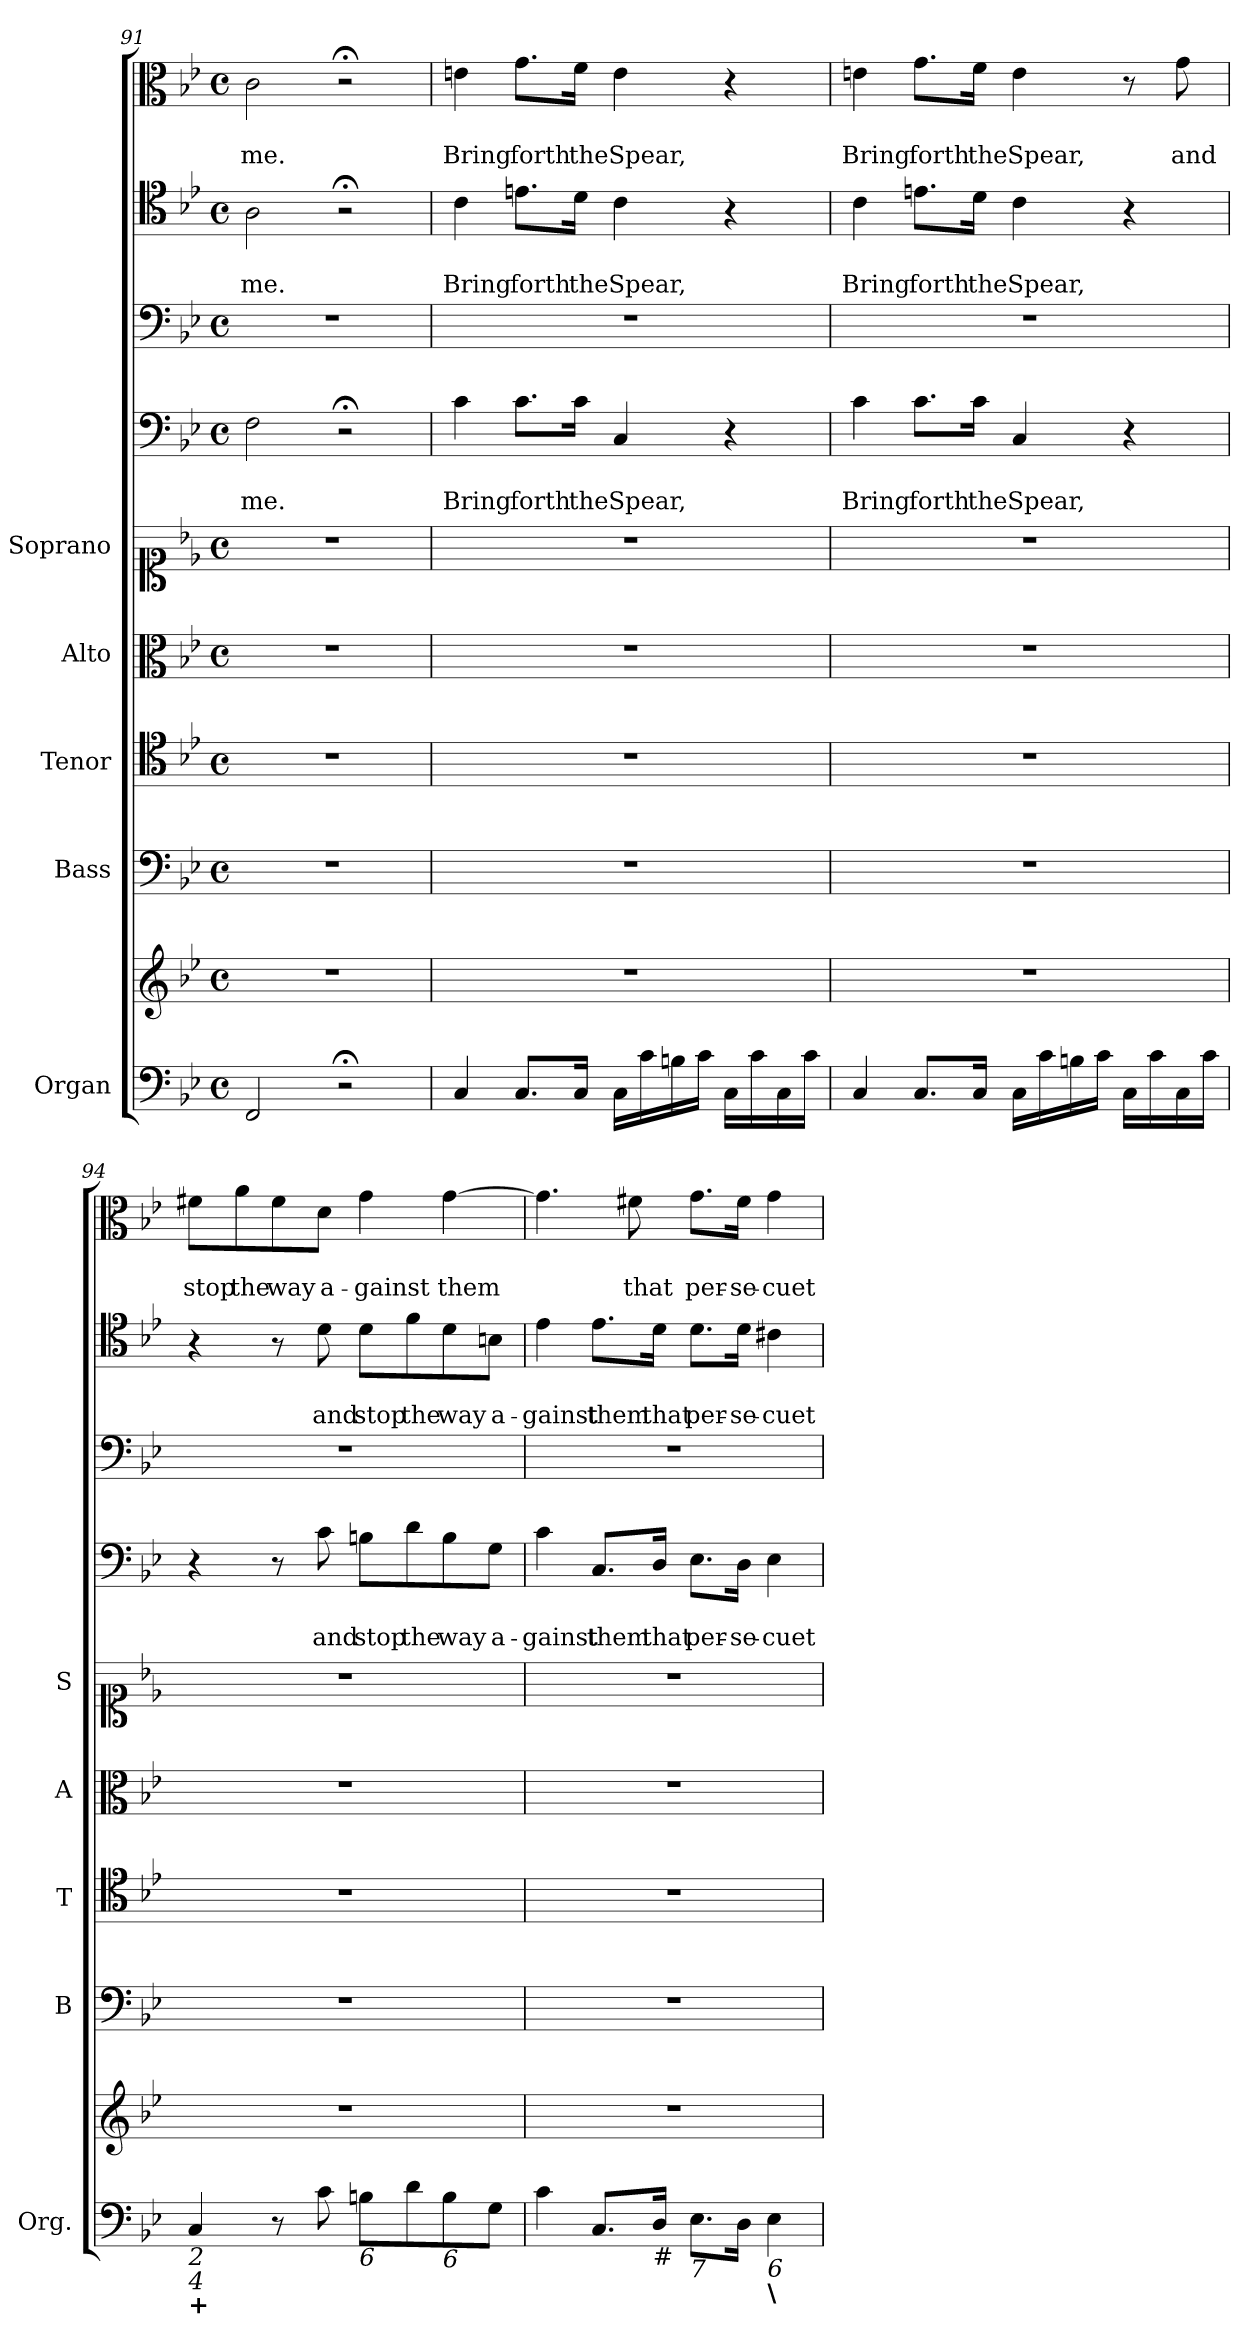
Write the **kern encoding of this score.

**kern	**kern	**kern	**kern	**kern	**kern	**kern	**text	**text	**kern	**kern	**text	**text	**kern	**text	**text
*part9	*part9	*part8	*part7	*part6	*part5	*part4	*part4	*part4	*part3	*part2	*part2	*part2	*part1	*part1	*part1
*staff10	*staff9	*staff8	*staff7	*staff6	*staff5	*staff4	*staff4	*staff4	*staff3	*staff2	*staff2	*staff2	*staff1	*staff1	*staff1
*I"Organ	*	*I"Bass	*I"Tenor	*I"Alto	*I"Soprano	*	*	*	*	*	*	*	*	*	*
*I'Org.	*	*I'B	*I'T	*I'A	*I'S	*	*	*	*	*	*	*	*	*	*
*clefF4	*clefG2	*clefF4	*clefC4	*clefC3	*clefC1	*clefF4	*	*	*clefF4	*clefC4	*	*	*clefC3	*	*
*k[b-e-]	*k[b-e-]	*k[b-e-]	*k[b-e-]	*k[b-e-]	*k[b-e-]	*k[b-e-]	*	*	*k[b-e-]	*k[b-e-]	*	*	*k[b-e-]	*	*
*g:	*g:	*g:	*g:	*g:	*g:	*g:	*	*	*g:	*g:	*	*	*g:	*	*
*M4/4	*M4/4	*M4/4	*M4/4	*M4/4	*M4/4	*M4/4	*	*	*M4/4	*M4/4	*	*	*M4/4	*	*
*met(c)	*met(c)	*met(c)	*met(c)	*met(c)	*met(c)	*met(c)	*	*	*met(c)	*met(c)	*	*	*met(c)	*	*
=91	=91	=91	=91	=91	=91	=91	=91	=91	=91	=91	=91	=91	=91	=91	=91
!	!	!	!	!	!	!	!	!LO:LY:b	!	!	!	!LO:LY:b	!	!	!LO:LY:b
2FF/	1r	1r	1r	1r	1r	2F\	.	me.	1r	2A\	.	me.	2c\	.	me.
2r;<	.	.	.	.	.	2r;<	.	.	.	2r;<	.	.	2r;<	.	.
=92	=92	=92	=92	=92	=92	=92	=92	=92	=92	=92	=92	=92	=92	=92	=92
!	!	!	!	!	!	!	!	!LO:LY:b	!	!	!	!LO:LY:b	!	!	!LO:LY:b
4C/	1r	1r	1r	1r	1r	4c\	.	Bring	1r	4c\	.	Bring	4en\	.	Bring
!	!	!	!	!	!	!	!	!LO:LY:b	!	!	!	!LO:LY:b	!	!	!LO:LY:b
8.C/L	.	.	.	.	.	8.c\L	.	forth	.	8.en\L	.	forth	8.g\L	.	forth
!	!	!	!	!	!	!	!	!LO:LY:b	!	!	!	!LO:LY:b	!	!	!LO:LY:b
16C/Jk	.	.	.	.	.	16c\Jk	.	the	.	16d\Jk	.	the	16f\Jk	.	the
!	!	!	!	!	!	!	!	!LO:LY:b	!	!	!	!LO:LY:b	!	!	!LO:LY:b
16C\LL	.	.	.	.	.	4C/	.	Spear,	.	4c\	.	Spear,	4e\	.	Spear,
16c\	.	.	.	.	.	.	.	.	.	.	.	.	.	.	.
16Bn\	.	.	.	.	.	.	.	.	.	.	.	.	.	.	.
16c\JJ	.	.	.	.	.	.	.	.	.	.	.	.	.	.	.
16C\LL	.	.	.	.	.	4r	.	.	.	4r	.	.	4r	.	.
16c\	.	.	.	.	.	.	.	.	.	.	.	.	.	.	.
16C\	.	.	.	.	.	.	.	.	.	.	.	.	.	.	.
16c\JJ	.	.	.	.	.	.	.	.	.	.	.	.	.	.	.
!!LO:LB:g=z
=93	=93	=93	=93	=93	=93	=93	=93	=93	=93	=93	=93	=93	=93	=93	=93
!	!	!	!	!	!	!	!	!LO:LY:b	!	!	!	!LO:LY:b	!	!	!LO:LY:b
4C/	1r	1r	1r	1r	1r	4c\	.	Bring	1r	4c\	.	Bring	4en\	.	Bring
!	!	!	!	!	!	!	!	!LO:LY:b	!	!	!	!LO:LY:b	!	!	!LO:LY:b
8.C/L	.	.	.	.	.	8.c\L	.	forth	.	8.en\L	.	forth	8.g\L	.	forth
!	!	!	!	!	!	!	!	!LO:LY:b	!	!	!	!LO:LY:b	!	!	!LO:LY:b
16C/Jk	.	.	.	.	.	16c\Jk	.	the	.	16d\Jk	.	the	16f\Jk	.	the
!	!	!	!	!	!	!	!	!LO:LY:b	!	!	!	!LO:LY:b	!	!	!LO:LY:b
16C\LL	.	.	.	.	.	4C/	.	Spear,	.	4c\	.	Spear,	4e\	.	Spear,
16c\	.	.	.	.	.	.	.	.	.	.	.	.	.	.	.
16Bn\	.	.	.	.	.	.	.	.	.	.	.	.	.	.	.
16c\JJ	.	.	.	.	.	.	.	.	.	.	.	.	.	.	.
16C\LL	.	.	.	.	.	4r	.	.	.	4r	.	.	8r	.	.
16c\	.	.	.	.	.	.	.	.	.	.	.	.	.	.	.
!	!	!	!	!	!	!	!	!	!	!	!	!	!	!	!LO:LY:b
16C\	.	.	.	.	.	.	.	.	.	.	.	.	8g\	.	and
16c\JJ	.	.	.	.	.	.	.	.	.	.	.	.	.	.	.
=94	=94	=94	=94	=94	=94	=94	=94	=94	=94	=94	=94	=94	=94	=94	=94
!LO:TX:b:i:t=2	!	!	!	!	!	!	!	!	!	!	!	!	!	!	!
!LO:TX:b:i:t=4	!	!	!	!	!	!	!	!	!	!	!	!	!	!	!
!LO:TX:b:B:t=+	!	!	!	!	!	!	!	!	!	!	!	!	!	!	!
!	!	!	!	!	!	!	!	!	!	!	!	!	!	!	!LO:LY:b
4C/	1r	1r	1r	1r	1r	4r	.	.	1r	4r	.	.	8f#X\L	.	stop
!	!	!	!	!	!	!	!	!	!	!	!	!	!	!	!LO:LY:b
.	.	.	.	.	.	.	.	.	.	.	.	.	8a\	.	the
!	!	!	!	!	!	!	!	!	!	!	!	!	!	!	!LO:LY:b
8r	.	.	.	.	.	8r	.	.	.	8r	.	.	8f#\	.	way
!	!	!	!	!	!	!	!	!LO:LY:b	!	!	!	!LO:LY:b	!	!	!LO:LY:b
8c\	.	.	.	.	.	8c\	.	and	.	8d\	.	and	8d\J	.	a-
!LO:TX:b:i:t=6	!	!	!	!	!	!	!	!	!	!	!	!	!	!	!
!	!	!	!	!	!	!	!	!LO:LY:b	!	!	!	!LO:LY:b	!	!	!LO:LY:b
8Bn\L	.	.	.	.	.	8Bn\L	.	stop	.	8d\L	.	stop	4g\	.	-gainst
!	!	!	!	!	!	!	!	!LO:LY:b	!	!	!	!LO:LY:b	!	!	!
8d\	.	.	.	.	.	8d\	.	the	.	8f\	.	the	.	.	.
!LO:TX:b:i:t=6	!	!	!	!	!	!	!	!	!	!	!	!	!	!	!
!	!	!	!	!	!	!	!	!LO:LY:b	!	!	!	!LO:LY:b	!	!	!LO:LY:b
8B\	.	.	.	.	.	8B\	.	way	.	8d\	.	way	[4g\	.	them
!	!	!	!	!	!	!	!	!LO:LY:b	!	!	!	!LO:LY:b	!	!	!
8G\J	.	.	.	.	.	8G\J	.	a-	.	8Bn\J	.	a-	.	.	.
=95	=95	=95	=95	=95	=95	=95	=95	=95	=95	=95	=95	=95	=95	=95	=95
!	!	!	!	!	!	!	!	!LO:LY:b	!	!	!	!LO:LY:b	!	!	!
4c\	1r	1r	1r	1r	1r	4c\	.	-gainst	1r	4e-\	.	-gainst	4.g\]	.	.
!	!	!	!	!	!	!	!	!LO:LY:b	!	!	!	!LO:LY:b	!	!	!
8.C/L	.	.	.	.	.	8.C/L	.	them	.	8.e-\L	.	them	.	.	.
!	!	!	!	!	!	!	!	!	!	!	!	!	!	!	!LO:LY:b
.	.	.	.	.	.	.	.	.	.	.	.	.	8f#X\	.	that
!LO:TX:b:t=#	!	!	!	!	!	!	!	!	!	!	!	!	!	!	!
!	!	!	!	!	!	!	!	!LO:LY:b	!	!	!	!LO:LY:b	!	!	!
16D/Jk	.	.	.	.	.	16D/Jk	.	that	.	16d\Jk	.	that	.	.	.
!LO:TX:b:i:t=7	!	!	!	!	!	!	!	!	!	!	!	!	!	!	!
!	!	!	!	!	!	!	!	!LO:LY:b	!	!	!	!LO:LY:b	!	!	!LO:LY:b
8.E-\L	.	.	.	.	.	8.E-\L	.	per-	.	8.d\L	.	per-	8.g\L	.	per-
!	!	!	!	!	!	!	!	!LO:LY:b	!	!	!	!LO:LY:b	!	!	!LO:LY:b
16D\Jk	.	.	.	.	.	16D\Jk	.	-se-	.	16d\Jk	.	-se-	16f#\Jk	.	-se-
!LO:TX:b:i:t=6	!	!	!	!	!	!	!	!	!	!	!	!	!	!	!
!LO:TX:b:B:t=\	!	!	!	!	!	!	!	!	!	!	!	!	!	!	!
!	!	!	!	!	!	!	!	!LO:LY:b	!	!	!	!LO:LY:b	!	!	!LO:LY:b
4E-\	.	.	.	.	.	4E-\	.	-cuet	.	4c#X\	.	-cuet	4g\	.	-cuet
=	=	=	=	=	=	=	=	=	=	=	=	=	=	=	=
*-	*-	*-	*-	*-	*-	*-	*-	*-	*-	*-	*-	*-	*-	*-	*-
